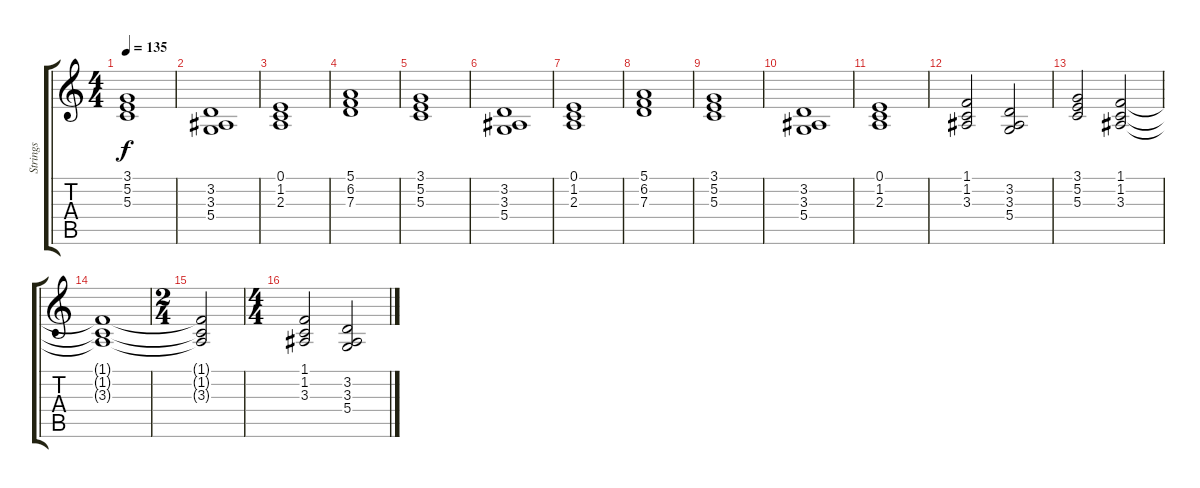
\track ("Strings" "Strings") {instrument stringensemble1}
\staff {score tabs}
\tuning (E4 B3 G3 D3 A2 E2) {hide}
\ts (4 4)
\tempo 135
\clef g2
\ks c
(3.1 5.2 5.3).1{dy f} |
(3.2 3.3 5.4).1 |
(0.1 1.2 2.3).1 |
(5.1 6.2 7.3).1 |
(3.1 5.2 5.3).1 |
(3.2 3.3 5.4).1 |
(0.1 1.2 2.3).1 |
(5.1 6.2 7.3).1 |
(3.1 5.2 5.3).1 |
(3.2 3.3 5.4).1 |
(0.1 1.2 2.3).1 |
(1.1 1.2 3.3).2{volume 10 instrument stringensemble1} (3.2 3.3 5.4).2 |
(3.1 5.2 5.3).2 (1.1 1.2 3.3).2 |
(1.1{t} 1.2{t} 3.3{t}).1 |
\ts (2 4)
(1.1{t} 1.2{t} 3.3{t}).2 |
\ts (4 4)
(1.1 1.2 3.3).2{volume 10 instrument stringensemble1} (3.2 3.3 5.4).2
